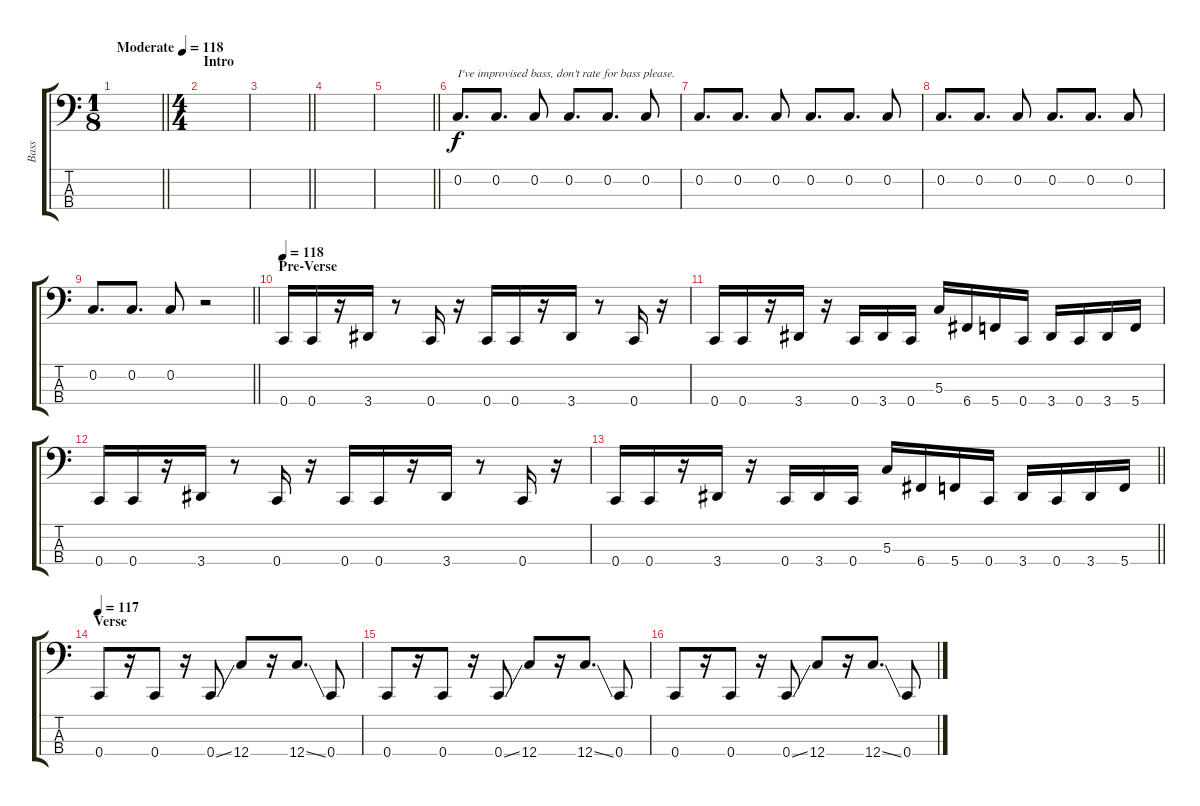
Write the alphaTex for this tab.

\track ("Bass" "Bass") {instrument electricbassfinger}
\staff {score tabs}
\tuning (F2 C2 G1 C1) {hide}
\ts (1 8)
\tempo (118 "Moderate")
\clef f4
\barLineRight lightlight
\ks c
|
\ts (4 4)
\section ("" "Intro")
|
\barLineRight lightlight
|
|
\barLineRight lightlight
|
0.2.8{d txt "I've improvised bass, don't rate for bass please."} 0.2.8{d} 0.2.8 0.2.8{d} 0.2.8{d} 0.2.8 |
0.2.8{d} 0.2.8{d} 0.2.8 0.2.8{d} 0.2.8{d} 0.2.8 |
0.2.8{d} 0.2.8{d} 0.2.8 0.2.8{d} 0.2.8{d} 0.2.8 |
\barLineRight lightlight
0.2.8{d} 0.2.8{d} 0.2.8 r.2 |
\section ("" "Pre-Verse")
\tempo 118
0.4.16 0.4.16 r.16 3.4.16 r.8 0.4.16 r.16 0.4.16 0.4.16 r.16 3.4.16 r.8 0.4.16 r.16 |
0.4.16 0.4.16 r.16 3.4.16 r.16 0.4.16 3.4.16 0.4.16 5.3.16 6.4.16 5.4.16 0.4.16 3.4.16 0.4.16 3.4.16 5.4.16 |
0.4.16 0.4.16 r.16 3.4.16 r.8 0.4.16 r.16 0.4.16 0.4.16 r.16 3.4.16 r.8 0.4.16 r.16 |
\barLineRight lightlight
0.4.16 0.4.16 r.16 3.4.16 r.16 0.4.16 3.4.16 0.4.16 5.3.16 6.4.16 5.4.16 0.4.16 3.4.16 0.4.16 3.4.16 5.4.16 |
\section ("" "Verse")
\tempo 117
0.4.8 r.16 0.4.8 r.16 0.4{ss}.8 12.4.8 r.16 12.4{ss}.8{d} 0.4.8 |
0.4.8 r.16 0.4.8 r.16 0.4{ss}.8 12.4.8 r.16 12.4{ss}.8{d} 0.4.8 |
0.4.8 r.16 0.4.8 r.16 0.4{ss}.8 12.4.8 r.16 12.4{ss}.8{d} 0.4.8
